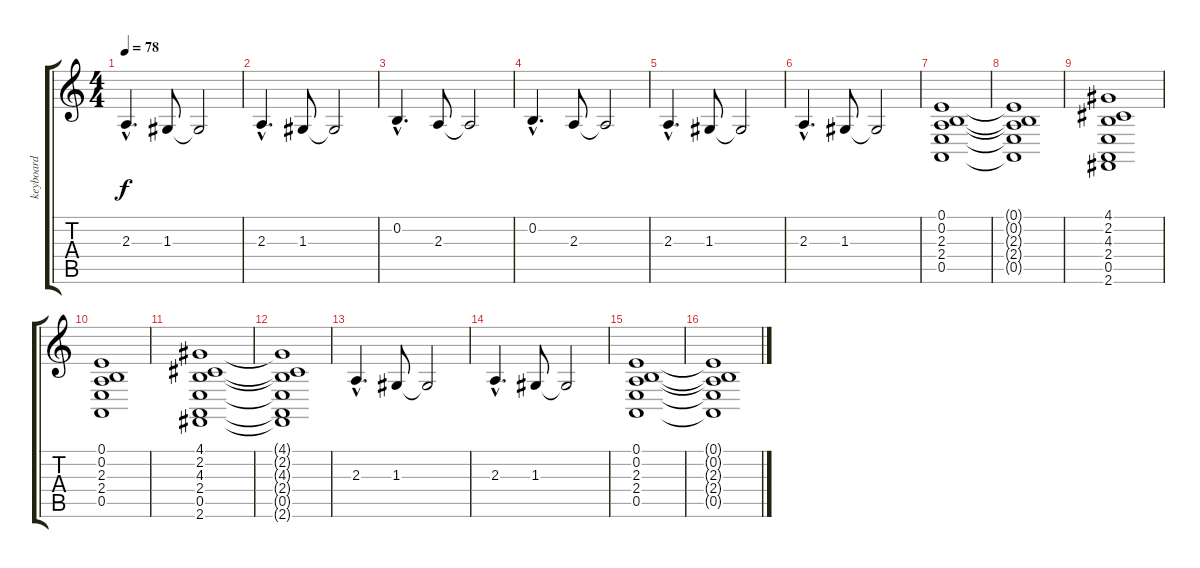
\track ("keyboard" "keyboard") {instrument stringensemble1}
\staff {score tabs}
\tuning (E4 B3 G3 D3 A2 E2) {hide}
\ts (4 4)
\tempo 78
\clef g2
\ks c
2.3{hac}.4{d dy f instrument stringensemble1} 1.3.8 1.3{t}.2 |
2.3{hac}.4{d} 1.3.8 1.3{t}.2 |
0.2{hac}.4{d} 2.3.8 2.3{t}.2 |
0.2{hac}.4{d} 2.3.8 2.3{t}.2 |
2.3{hac}.4{d} 1.3.8 1.3{t}.2 |
2.3{hac}.4{d} 1.3.8 1.3{t}.2 |
(0.1 0.2 2.3 2.4 0.5).1 |
(0.1{t} 0.2{t} 2.3{t} 2.4{t} 0.5{t}).1 |
(4.1 2.2 4.3 2.4 0.5 2.6).1 |
(0.1 0.2 2.3 2.4 0.5).1 |
(4.1 2.2 4.3 2.4 0.5 2.6).1 |
(4.1{t} 2.2{t} 4.3{t} 2.4{t} 0.5{t} 2.6{t}).1 |
2.3{hac}.4{d} 1.3.8 1.3{t}.2 |
2.3{hac}.4{d} 1.3.8 1.3{t}.2 |
(0.1 0.2 2.3 2.4 0.5).1 |
(0.1{t} 0.2{t} 2.3{t} 2.4{t} 0.5{t}).1
